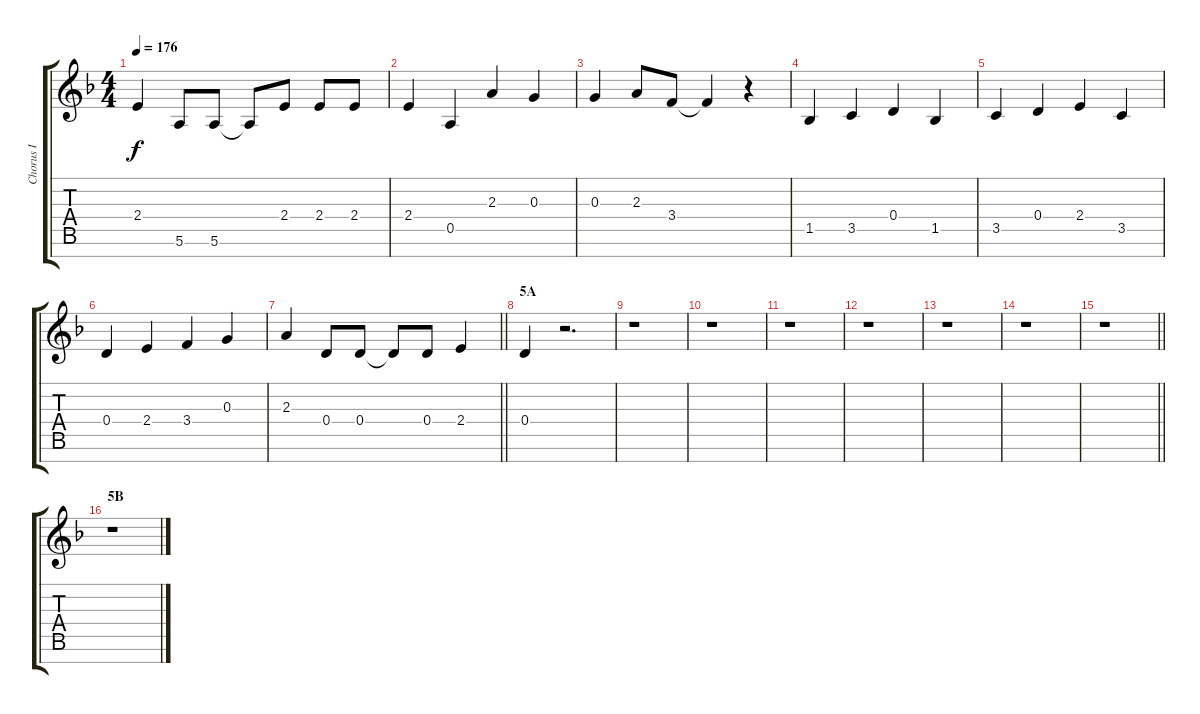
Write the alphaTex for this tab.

\track ("Chorus I" "Chorus I") {instrument voiceoohs}
\staff {score tabs}
\tuning (E5 B4 G4 D4 A3 E3 B2) {hide}
\ts (4 4)
\tempo 176
\clef g2
\ks f
2.4.4{dy f} 5.6.8 5.6.8 5.6{t}.8 2.4.8 2.4.8 2.4.8 |
2.4.4 0.5.4 2.3.4 0.3.4 |
0.3.4 2.3.8 3.4.8 3.4{t}.4 r.4 |
1.5.4 3.5.4 0.4.4 1.5.4 |
3.5.4 0.4.4 2.4.4 3.5.4 |
0.4.4 2.4.4 3.4.4 0.3.4 |
\barLineRight lightlight
2.3.4 0.4.8 0.4.8 0.4{t}.8 0.4.8 2.4.4 |
\section ("" "5A")
0.4.4 r.2{d} |
r.1 |
r.1 |
r.1 |
r.1 |
r.1 |
r.1 |
\barLineRight lightlight
r.1 |
\section ("" "5B")
r.1
